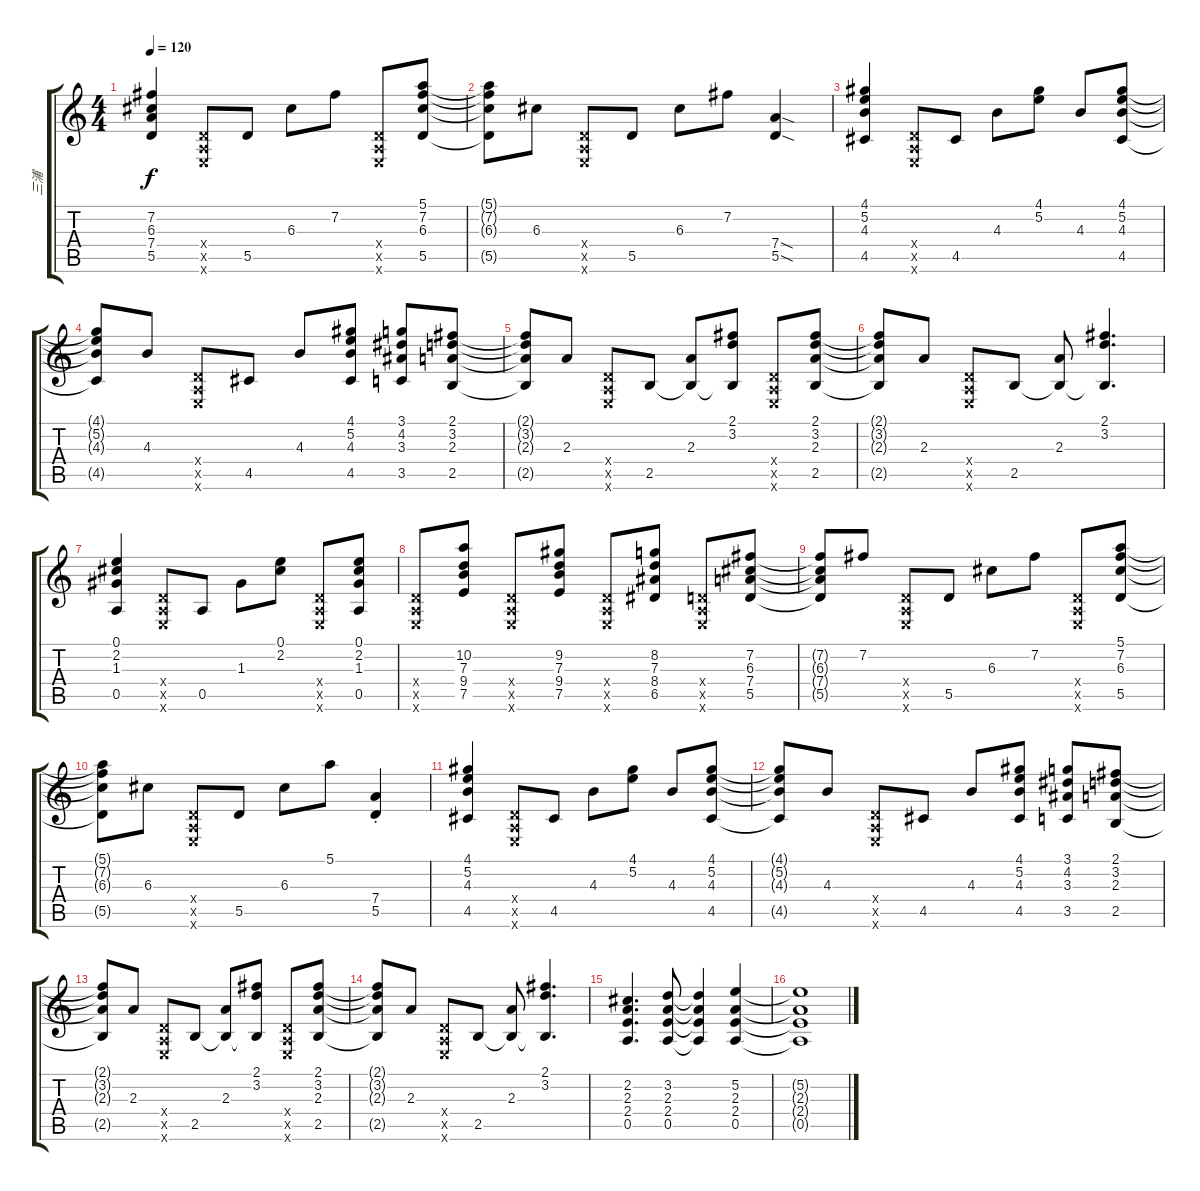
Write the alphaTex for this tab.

\track ("三浦" "三浦") {instrument acousticguitarsteel}
\staff {score tabs}
\tuning (E4 B3 G3 D3 A2 E2) {hide}
\ts (4 4)
\tempo 120
\clef g2
\ks c
(7.2 6.3 7.4 5.5).4{dy f} (0.4{x} 0.5{x} 0.6{x}).8 5.5.8 6.3.8 7.2.8 (0.4{x} 0.5{x} 0.6{x}).8 (5.1 7.2 6.3 5.5).8 |
(5.1{t} 7.2{t} 6.3{t} 5.5{t}).8 6.3.8 (0.4{x} 0.5{x} 0.6{x}).8 5.5.8 6.3.8 7.2.8 (7.4{sod} 5.5{sod}).4 |
(4.1 5.2 4.3 4.5).4 (0.4{x} 0.5{x} 0.6{x}).8 4.5.8 4.3.8 (4.1 5.2).8 4.3.8 (4.1 5.2 4.3 4.5).8 |
(4.1{t} 5.2{t} 4.3{t} 4.5{t}).8 4.3.8 (0.4{x} 0.5{x} 0.6{x}).8 4.5.8 4.3.8 (4.1 5.2 4.3 4.5).8 (3.1 4.2 3.3 3.5).8 (2.1 3.2 2.3 2.5).8 |
(2.1{t} 3.2{t} 2.3{t} 2.5{t}).8 2.3.8 (0.4{x} 0.5{x} 0.6{x}).8 2.5.8 (2.3 2.5{t}).8 (2.1 3.2 2.5{t}).8 (0.4{x} 0.5{x} 0.6{x}).8 (2.1 3.2 2.3 2.5).8 |
(2.1{t} 3.2{t} 2.3{t} 2.5{t}).8 2.3.8 (0.4{x} 0.5{x} 0.6{x}).8 2.5.8 (2.3 2.5{t}).8 (2.1 3.2 2.5{t}).4{d} |
(0.1 2.2 1.3 0.5).4 (0.4{x} 0.5{x} 0.6{x}).8 0.5.8 1.3.8 (0.1 2.2).8 (0.4{x} 0.5{x} 0.6{x}).8 (0.1 2.2 1.3 0.5).8 |
(0.4{x} 0.5{x} 0.6{x}).8 (10.2 7.3 9.4 7.5).8 (0.4{x} 0.5{x} 0.6{x}).8 (9.2 7.3 9.4 7.5).8 (0.4{x} 0.5{x} 0.6{x}).8 (8.2 7.3 8.4 6.5).8 (0.4{x} 0.5{x} 0.6{x}).8 (7.2 6.3 7.4 5.5).8 |
(7.2{t} 6.3{t} 7.4{t} 5.5{t}).8 7.2.8 (0.4{x} 0.5{x} 0.6{x}).8 5.5.8 6.3.8 7.2.8 (0.4{x} 0.5{x} 0.6{x}).8 (5.1 7.2 6.3 5.5).8 |
(5.1{t} 7.2{t} 6.3{t} 5.5{t}).8 6.3.8 (0.4{x} 0.5{x} 0.6{x}).8 5.5.8 6.3.8 5.1.8 (7.4 5.5{st}).4 |
(4.1 5.2 4.3 4.5).4 (0.4{x} 0.5{x} 0.6{x}).8 4.5.8 4.3.8 (4.1 5.2).8 4.3.8 (4.1 5.2 4.3 4.5).8 |
(4.1{t} 5.2{t} 4.3{t} 4.5{t}).8 4.3.8 (0.4{x} 0.5{x} 0.6{x}).8 4.5.8 4.3.8 (4.1 5.2 4.3 4.5).8 (3.1 4.2 3.3 3.5).8 (2.1 3.2 2.3 2.5).8 |
(2.1{t} 3.2{t} 2.3{t} 2.5{t}).8 2.3.8 (0.4{x} 0.5{x} 0.6{x}).8 2.5.8 (2.3 2.5{t}).8 (2.1 3.2 2.5{t}).8 (0.4{x} 0.5{x} 0.6{x}).8 (2.1 3.2 2.3 2.5).8 |
(2.1{t} 3.2{t} 2.3{t} 2.5{t}).8 2.3.8 (0.4{x} 0.5{x} 0.6{x}).8 2.5.8 (2.3 2.5{t}).8 (2.1 3.2 2.5{t}).4{d} |
(2.2 2.3 2.4 0.5).4{d} (3.2 2.3 2.4 0.5).8 (3.2{t} 2.3{t} 2.4{t} 0.5{t}).4 (5.2 2.3 2.4 0.5).4 |
(5.2{t} 2.3{t} 2.4{t} 0.5{t}).1
